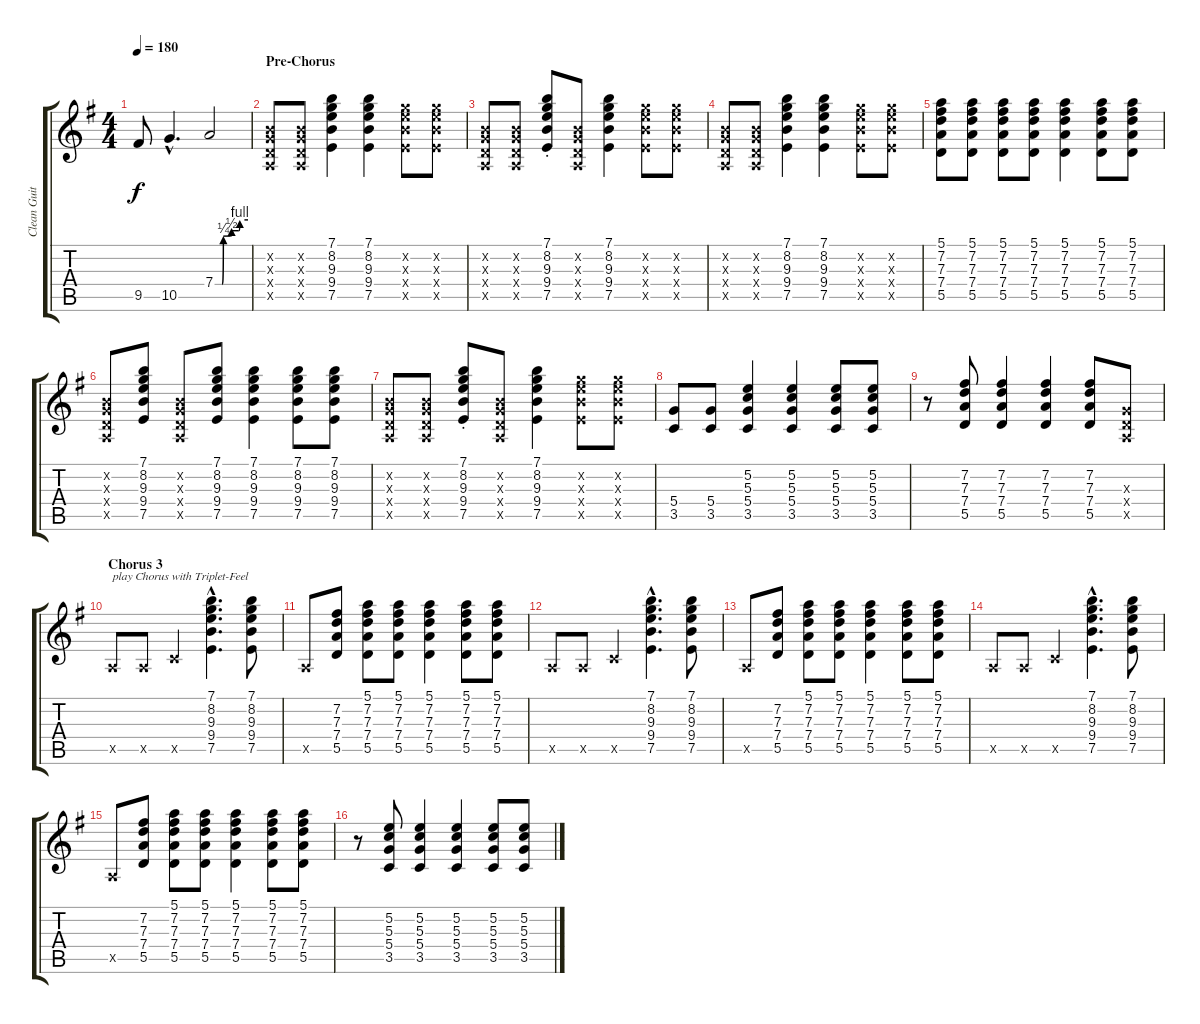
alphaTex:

\track ("Clean Guitar" "Clean Guit") {instrument electricguitarclean}
\staff {score tabs}
\tuning (E4 B3 G3 D3 A2 E2) {hide}
\ts (4 4)
\tempo 180
\clef g2
\ks eminor
9.5.8{dy f} 10.5{hac}.4{d} 7.4{be (custom 0 0 13 0 15 1 28 1 30 2 43 2 45 4 60 4)}.2 |
\section ("" "Pre-Chorus")
(0.2{x} 0.3{x} 0.4{x} 0.5{x}).8 (0.2{x} 0.3{x} 0.4{x} 0.5{x}).8 (7.1 8.2 9.3 9.4 7.5).4 (7.1 8.2 9.3 9.4 7.5).4 (8.2{x} 9.3{x} 9.4{x} 7.5{x}).8 (8.2{x} 9.3{x} 9.4{x} 7.5{x}).8 |
(0.2{x} 0.3{x} 0.4{x} 0.5{x}).8 (0.2{x} 0.3{x} 0.4{x} 0.5{x}).8 (7.1 8.2 9.3 9.4 7.5{st}).8 (0.2{x} 0.3{x} 0.4{x} 0.5{x}).8 (7.1 8.2 9.3 9.4 7.5).4 (8.2{x} 9.3{x} 9.4{x} 7.5{x}).8 (8.2{x} 9.3{x} 9.4{x} 7.5{x}).8 |
(0.2{x} 0.3{x} 0.4{x} 0.5{x}).8 (0.2{x} 0.3{x} 0.4{x} 0.5{x}).8 (7.1 8.2 9.3 9.4 7.5).4 (7.1 8.2 9.3 9.4 7.5).4 (8.2{x} 9.3{x} 9.4{x} 7.5{x}).8 (8.2{x} 9.3{x} 9.4{x} 7.5{x}).8 |
(5.1 7.2 7.3 7.4 5.5).8 (5.1 7.2 7.3 7.4 5.5).8 (5.1 7.2 7.3 7.4 5.5).8 (5.1 7.2 7.3 7.4 5.5).8 (5.1 7.2 7.3 7.4 5.5).4 (5.1 7.2 7.3 7.4 5.5).8 (5.1 7.2 7.3 7.4 5.5).8 |
(0.2{x} 0.3{x} 0.4{x} 0.5{x}).8 (7.1 8.2 9.3 9.4 7.5).8 (0.2{x} 0.3{x} 0.4{x} 0.5{x}).8 (7.1 8.2 9.3 9.4 7.5).8 (7.1 8.2 9.3 9.4 7.5).4 (7.1 8.2 9.3 9.4 7.5).8 (7.1 8.2 9.3 9.4 7.5).8 |
(0.2{x} 0.3{x} 0.4{x} 0.5{x}).8 (0.2{x} 0.3{x} 0.4{x} 0.5{x}).8 (7.1 8.2 9.3 9.4 7.5{st}).8 (0.2{x} 0.3{x} 0.4{x} 0.5{x}).8 (7.1 8.2 9.3 9.4 7.5).4 (8.2{x} 9.3{x} 9.4{x} 7.5{x}).8 (8.2{x} 9.3{x} 9.4{x} 7.5{x}).8 |
(5.4 3.5).8 (5.4 3.5).8 (5.2 5.3 5.4 3.5).4 (5.2 5.3 5.4 3.5).4 (5.2 5.3 5.4 3.5).8 (5.2 5.3 5.4 3.5).8 |
r.8 (7.2 7.3 7.4 5.5).8 (7.2 7.3 7.4 5.5).4 (7.2 7.3 7.4 5.5).4 (7.2 7.3 7.4 5.5).8 (0.3{x} 0.4{x} 0.5{x}).8 |
\section ("" "Chorus 3")
0.5{x}.8{txt "play Chorus with Triplet-Feel"} 0.5{x}.8 3.5{x}.4 (7.1{hac} 8.2{hac} 9.3{hac} 9.4{hac} 7.5{hac}).4{d} (7.1 8.2 9.3 9.4 7.5).8 |
0.5{x}.8 (7.2 7.3 7.4 5.5).8 (5.1 7.2 7.3 7.4 5.5).8 (5.1 7.2 7.3 7.4 5.5).8 (5.1 7.2 7.3 7.4 5.5).4 (5.1 7.2 7.3 7.4 5.5).8 (5.1 7.2 7.3 7.4 5.5).8 |
0.5{x}.8 0.5{x}.8 3.5{x}.4 (7.1{hac} 8.2{hac} 9.3{hac} 9.4{hac} 7.5{hac}).4{d} (7.1 8.2 9.3 9.4 7.5).8 |
0.5{x}.8 (7.2 7.3 7.4 5.5).8 (5.1 7.2 7.3 7.4 5.5).8 (5.1 7.2 7.3 7.4 5.5).8 (5.1 7.2 7.3 7.4 5.5).4 (5.1 7.2 7.3 7.4 5.5).8 (5.1 7.2 7.3 7.4 5.5).8 |
0.5{x}.8 0.5{x}.8 3.5{x}.4 (7.1{hac} 8.2{hac} 9.3{hac} 9.4{hac} 7.5{hac}).4{d} (7.1 8.2 9.3 9.4 7.5).8 |
0.5{x}.8 (7.2 7.3 7.4 5.5).8 (5.1 7.2 7.3 7.4 5.5).8 (5.1 7.2 7.3 7.4 5.5).8 (5.1 7.2 7.3 7.4 5.5).4 (5.1 7.2 7.3 7.4 5.5).8 (5.1 7.2 7.3 7.4 5.5).8 |
r.8 (5.2 5.3 5.4 3.5).8 (5.2 5.3 5.4 3.5).4 (5.2 5.3 5.4 3.5).4 (5.2 5.3 5.4 3.5).8 (5.2 5.3 5.4 3.5).8
